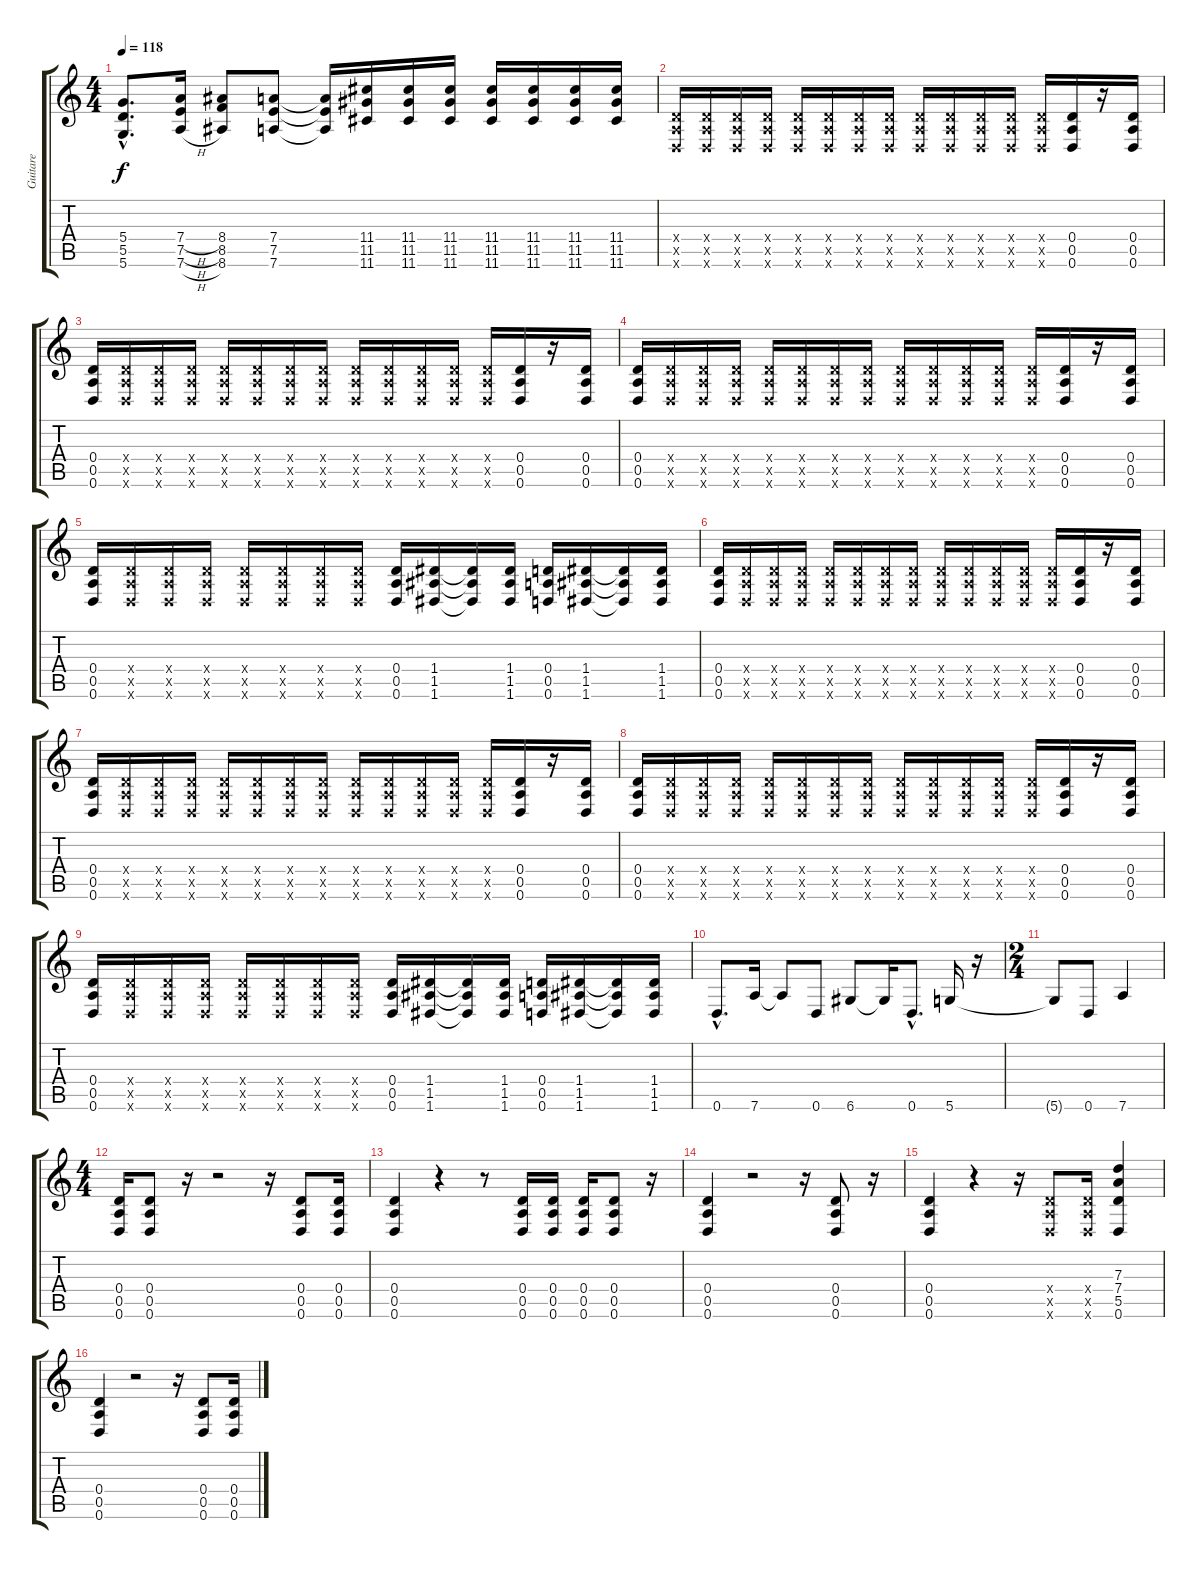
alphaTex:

\track ("Guitare" "Guitare") {instrument distortionguitar}
\staff {score tabs}
\tuning (E4 B3 G3 D3 A2 D2) {hide}
\ts (4 4)
\tempo 118
\clef g2
\ks c
(5.4{hac} 5.5{hac} 5.6{hac}).8{d dy f} (7.4{h} 7.5{h} 7.6{h}).16 (8.4 8.5 8.6).8 (7.4 7.5 7.6).8 (7.4{t} 7.5{t} 7.6{t}).16 (11.4 11.5 11.6).16 (11.4 11.5 11.6).16 (11.4 11.5 11.6).16 (11.4 11.5 11.6).16 (11.4 11.5 11.6).16 (11.4 11.5 11.6).16 (11.4 11.5 11.6).16 |
(0.4{x} 0.5{x} 0.6{x}).16 (0.4{x} 0.5{x} 0.6{x}).16 (0.4{x} 0.5{x} 0.6{x}).16 (0.4{x} 0.5{x} 0.6{x}).16 (0.4{x} 0.5{x} 0.6{x}).16 (0.4{x} 0.5{x} 0.6{x}).16 (0.4{x} 0.5{x} 0.6{x}).16 (0.4{x} 0.5{x} 0.6{x}).16 (0.4{x} 0.5{x} 0.6{x}).16 (0.4{x} 0.5{x} 0.6{x}).16 (0.4{x} 0.5{x} 0.6{x}).16 (0.4{x} 0.5{x} 0.6{x}).16 (0.4{x} 0.5{x} 0.6{x}).16 (0.4 0.5 0.6).16 r.16 (0.4 0.5 0.6).16 |
(0.4 0.5 0.6).16 (0.4{x} 0.5{x} 0.6{x}).16 (0.4{x} 0.5{x} 0.6{x}).16 (0.4{x} 0.5{x} 0.6{x}).16 (0.4{x} 0.5{x} 0.6{x}).16 (0.4{x} 0.5{x} 0.6{x}).16 (0.4{x} 0.5{x} 0.6{x}).16 (0.4{x} 0.5{x} 0.6{x}).16 (0.4{x} 0.5{x} 0.6{x}).16 (0.4{x} 0.5{x} 0.6{x}).16 (0.4{x} 0.5{x} 0.6{x}).16 (0.4{x} 0.5{x} 0.6{x}).16 (0.4{x} 0.5{x} 0.6{x}).16 (0.4 0.5 0.6).16 r.16 (0.4 0.5 0.6).16 |
(0.4 0.5 0.6).16 (0.4{x} 0.5{x} 0.6{x}).16 (0.4{x} 0.5{x} 0.6{x}).16 (0.4{x} 0.5{x} 0.6{x}).16 (0.4{x} 0.5{x} 0.6{x}).16 (0.4{x} 0.5{x} 0.6{x}).16 (0.4{x} 0.5{x} 0.6{x}).16 (0.4{x} 0.5{x} 0.6{x}).16 (0.4{x} 0.5{x} 0.6{x}).16 (0.4{x} 0.5{x} 0.6{x}).16 (0.4{x} 0.5{x} 0.6{x}).16 (0.4{x} 0.5{x} 0.6{x}).16 (0.4{x} 0.5{x} 0.6{x}).16 (0.4 0.5 0.6).16 r.16 (0.4 0.5 0.6).16 |
(0.4 0.5 0.6).16 (0.4{x} 0.5{x} 0.6{x}).16 (0.4{x} 0.5{x} 0.6{x}).16 (0.4{x} 0.5{x} 0.6{x}).16 (0.4{x} 0.5{x} 0.6{x}).16 (0.4{x} 0.5{x} 0.6{x}).16 (0.4{x} 0.5{x} 0.6{x}).16 (0.4{x} 0.5{x} 0.6{x}).16 (0.4 0.5 0.6).16 (1.4 1.5 1.6).16 (1.4{t} 1.5{t} 1.6{t}).16 (1.4 1.5 1.6).16 (0.4 0.5 0.6).16 (1.4 1.5 1.6).16 (1.4{t} 1.5{t} 1.6{t}).16 (1.4 1.5 1.6).16 |
(0.4 0.5 0.6).16 (0.4{x} 0.5{x} 0.6{x}).16 (0.4{x} 0.5{x} 0.6{x}).16 (0.4{x} 0.5{x} 0.6{x}).16 (0.4{x} 0.5{x} 0.6{x}).16 (0.4{x} 0.5{x} 0.6{x}).16 (0.4{x} 0.5{x} 0.6{x}).16 (0.4{x} 0.5{x} 0.6{x}).16 (0.4{x} 0.5{x} 0.6{x}).16 (0.4{x} 0.5{x} 0.6{x}).16 (0.4{x} 0.5{x} 0.6{x}).16 (0.4{x} 0.5{x} 0.6{x}).16 (0.4{x} 0.5{x} 0.6{x}).16 (0.4 0.5 0.6).16 r.16 (0.4 0.5 0.6).16 |
(0.4 0.5 0.6).16 (0.4{x} 0.5{x} 0.6{x}).16 (0.4{x} 0.5{x} 0.6{x}).16 (0.4{x} 0.5{x} 0.6{x}).16 (0.4{x} 0.5{x} 0.6{x}).16 (0.4{x} 0.5{x} 0.6{x}).16 (0.4{x} 0.5{x} 0.6{x}).16 (0.4{x} 0.5{x} 0.6{x}).16 (0.4{x} 0.5{x} 0.6{x}).16 (0.4{x} 0.5{x} 0.6{x}).16 (0.4{x} 0.5{x} 0.6{x}).16 (0.4{x} 0.5{x} 0.6{x}).16 (0.4{x} 0.5{x} 0.6{x}).16 (0.4 0.5 0.6).16 r.16 (0.4 0.5 0.6).16 |
(0.4 0.5 0.6).16 (0.4{x} 0.5{x} 0.6{x}).16 (0.4{x} 0.5{x} 0.6{x}).16 (0.4{x} 0.5{x} 0.6{x}).16 (0.4{x} 0.5{x} 0.6{x}).16 (0.4{x} 0.5{x} 0.6{x}).16 (0.4{x} 0.5{x} 0.6{x}).16 (0.4{x} 0.5{x} 0.6{x}).16 (0.4{x} 0.5{x} 0.6{x}).16 (0.4{x} 0.5{x} 0.6{x}).16 (0.4{x} 0.5{x} 0.6{x}).16 (0.4{x} 0.5{x} 0.6{x}).16 (0.4{x} 0.5{x} 0.6{x}).16 (0.4 0.5 0.6).16 r.16 (0.4 0.5 0.6).16 |
(0.4 0.5 0.6).16 (0.4{x} 0.5{x} 0.6{x}).16 (0.4{x} 0.5{x} 0.6{x}).16 (0.4{x} 0.5{x} 0.6{x}).16 (0.4{x} 0.5{x} 0.6{x}).16 (0.4{x} 0.5{x} 0.6{x}).16 (0.4{x} 0.5{x} 0.6{x}).16 (0.4{x} 0.5{x} 0.6{x}).16 (0.4 0.5 0.6).16 (1.4 1.5 1.6).16 (1.4{t} 1.5{t} 1.6{t}).16 (1.4 1.5 1.6).16 (0.4 0.5 0.6).16 (1.4 1.5 1.6).16 (1.4{t} 1.5{t} 1.6{t}).16 (1.4 1.5 1.6).16 |
0.6{hac}.8{d} 7.6.16 7.6{t}.8 0.6.8 6.6.8 6.6{t}.16 0.6{hac}.8{d} 5.6.16 r.16 |
\ts (2 4)
5.6{t}.8 0.6.8 7.6.4 |
\ts (4 4)
(0.4 0.5 0.6).16 (0.4 0.5 0.6).8 r.16 r.2 r.16 (0.4 0.5 0.6).8 (0.4 0.5 0.6).16 |
(0.4 0.5 0.6).4 r.4 r.8 (0.4 0.5 0.6).16 (0.4 0.5 0.6).16 (0.4 0.5 0.6).16 (0.4 0.5 0.6).8 r.16 |
(0.4 0.5 0.6).4 r.2 r.16 (0.4 0.5 0.6).8 r.16 |
(0.4 0.5 0.6).4 r.4 r.16 (0.4{x} 0.5{x} 0.6{x}).8 (0.4{x} 0.5{x} 0.6{x}).16 (7.3 7.4 5.5 0.6).4 |
(0.4 0.5 0.6).4 r.2 r.16 (0.4 0.5 0.6).8 (0.4 0.5 0.6).16
